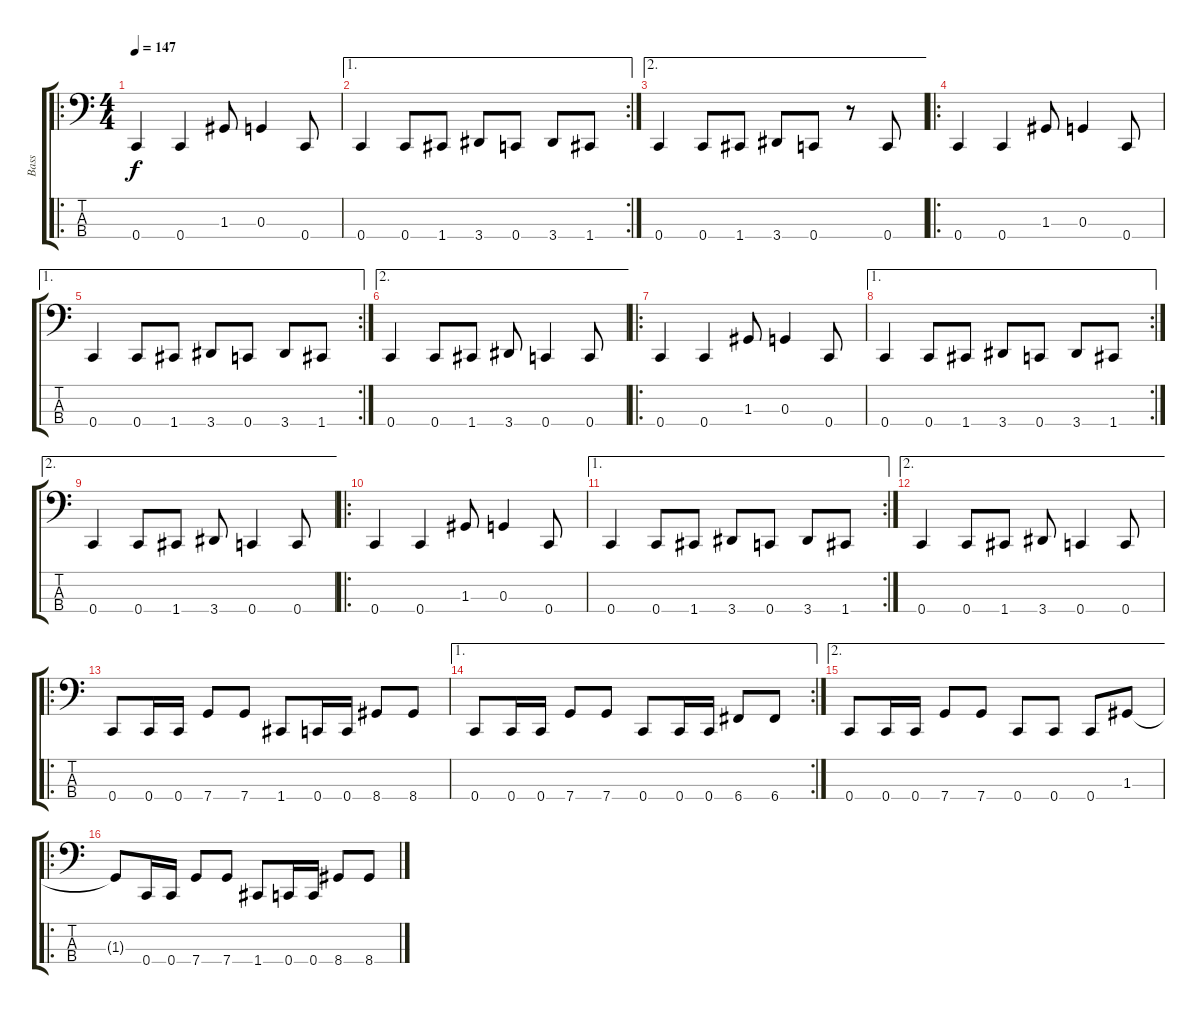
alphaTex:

\track ("Bass" "Bass") {instrument electricbasspick}
\staff {score tabs}
\tuning (F2 C2 G1 C1) {hide}
\ro
\ts (4 4)
\tempo 147
\clef f4
\ks c
0.4.4{dy f instrument electricbasspick} 0.4.4 1.3.8 0.3.4 0.4.8 |
\ae 1
\rc 2
0.4.4 0.4.8 1.4.8 3.4.8 0.4.8 3.4.8 1.4.8 |
\ae 2
0.4.4 0.4.8 1.4.8 3.4.8 0.4.8 r.8 0.4.8 |
\ro
0.4.4 0.4.4 1.3.8 0.3.4 0.4.8 |
\ae 1
\rc 2
0.4.4 0.4.8 1.4.8 3.4.8 0.4.8 3.4.8 1.4.8 |
\ae 2
0.4.4 0.4.8 1.4.8 3.4.8 0.4.4 0.4.8 |
\ro
0.4.4 0.4.4 1.3.8 0.3.4 0.4.8 |
\ae 1
\rc 2
0.4.4 0.4.8 1.4.8 3.4.8 0.4.8 3.4.8 1.4.8 |
\ae 2
0.4.4 0.4.8 1.4.8 3.4.8 0.4.4 0.4.8 |
\ro
0.4.4 0.4.4 1.3.8 0.3.4 0.4.8 |
\ae 1
\rc 2
0.4.4 0.4.8 1.4.8 3.4.8 0.4.8 3.4.8 1.4.8 |
\ae 2
0.4.4 0.4.8 1.4.8 3.4.8 0.4.4 0.4.8 |
\ro
0.4.8 0.4.16 0.4.16 7.4.8 7.4.8 1.4.8 0.4.16 0.4.16 8.4.8 8.4.8 |
\ae 1
\rc 2
0.4.8 0.4.16 0.4.16 7.4.8 7.4.8 0.4.8 0.4.16 0.4.16 6.4.8 6.4.8 |
\ae 2
0.4.8 0.4.16 0.4.16 7.4.8 7.4.8 0.4.8 0.4.8 0.4.8 1.3.8 |
\ro
1.3{t}.8 0.4.16 0.4.16 7.4.8 7.4.8 1.4.8 0.4.16 0.4.16 8.4.8 8.4.8
